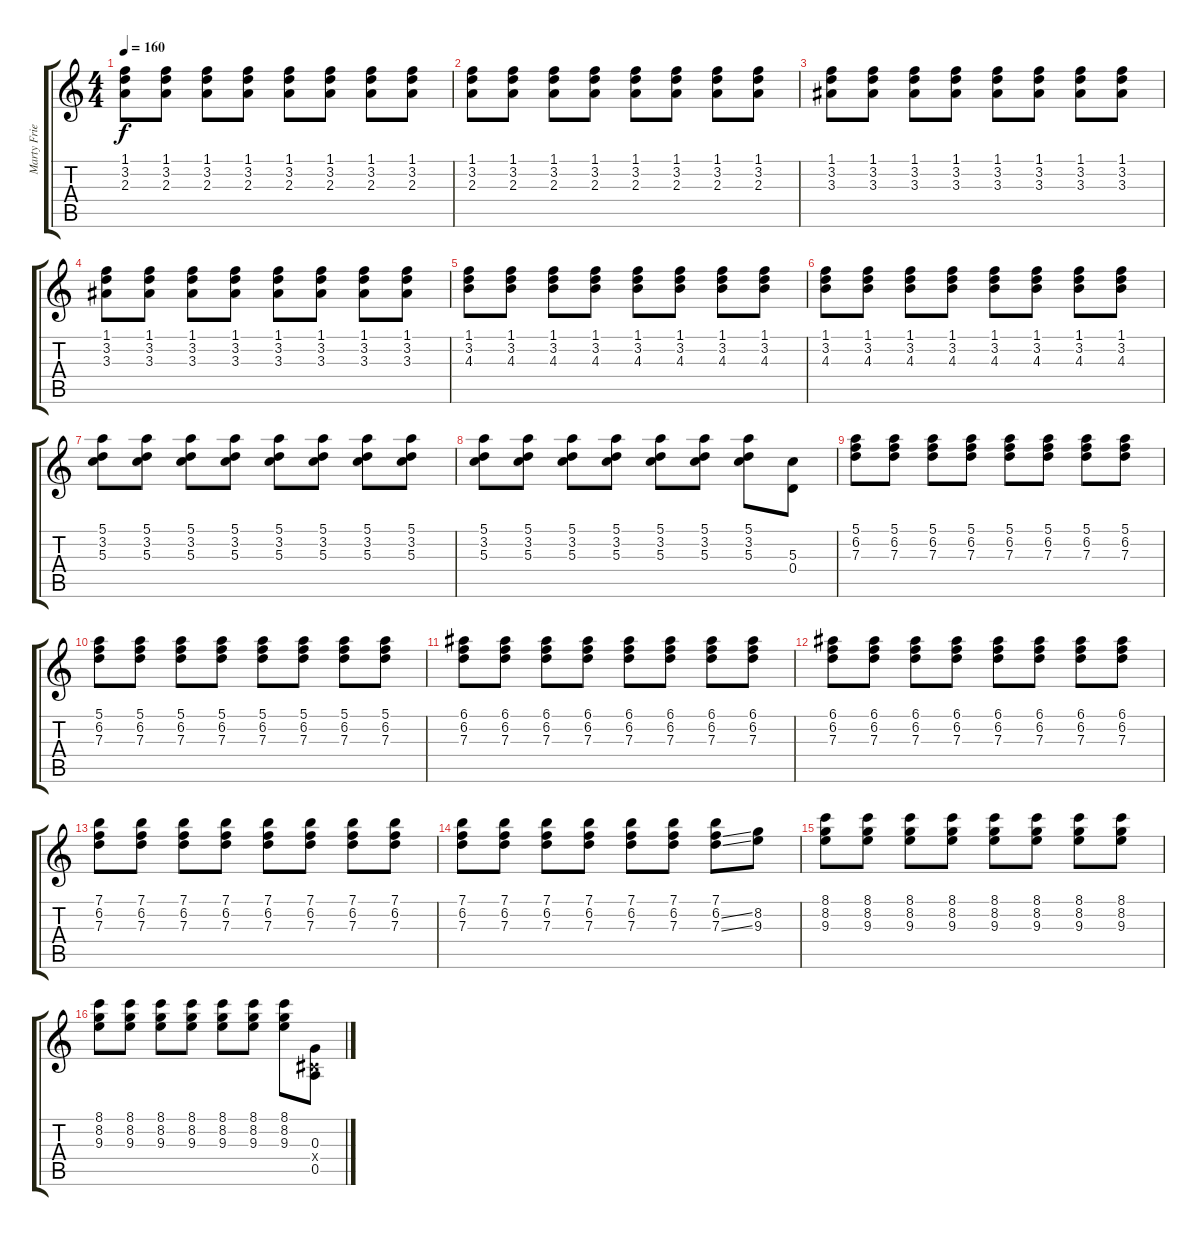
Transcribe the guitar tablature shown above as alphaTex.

\track ("Marty Friedman" "Marty Frie") {instrument distortionguitar}
\staff {score tabs}
\tuning (E4 B3 G3 D3 A2 E2) {hide}
\ts (4 4)
\tempo 160
\clef g2
\ks c
(1.1 3.2 2.3).8{dy f instrument distortionguitar} (1.1 3.2 2.3).8 (1.1 3.2 2.3).8 (1.1 3.2 2.3).8 (1.1 3.2 2.3).8 (1.1 3.2 2.3).8 (1.1 3.2 2.3).8 (1.1 3.2 2.3).8 |
(1.1 3.2 2.3).8 (1.1 3.2 2.3).8 (1.1 3.2 2.3).8 (1.1 3.2 2.3).8 (1.1 3.2 2.3).8 (1.1 3.2 2.3).8 (1.1 3.2 2.3).8 (1.1 3.2 2.3).8 |
(1.1 3.2 3.3).8 (1.1 3.2 3.3).8 (1.1 3.2 3.3).8 (1.1 3.2 3.3).8 (1.1 3.2 3.3).8 (1.1 3.2 3.3).8 (1.1 3.2 3.3).8 (1.1 3.2 3.3).8 |
(1.1 3.2 3.3).8 (1.1 3.2 3.3).8 (1.1 3.2 3.3).8 (1.1 3.2 3.3).8 (1.1 3.2 3.3).8 (1.1 3.2 3.3).8 (1.1 3.2 3.3).8 (1.1 3.2 3.3).8 |
(1.1 3.2 4.3).8 (1.1 3.2 4.3).8 (1.1 3.2 4.3).8 (1.1 3.2 4.3).8 (1.1 3.2 4.3).8 (1.1 3.2 4.3).8 (1.1 3.2 4.3).8 (1.1 3.2 4.3).8 |
(1.1 3.2 4.3).8 (1.1 3.2 4.3).8 (1.1 3.2 4.3).8 (1.1 3.2 4.3).8 (1.1 3.2 4.3).8 (1.1 3.2 4.3).8 (1.1 3.2 4.3).8 (1.1 3.2 4.3).8 |
(5.1 3.2 5.3).8 (5.1 3.2 5.3).8 (5.1 3.2 5.3).8 (5.1 3.2 5.3).8 (5.1 3.2 5.3).8 (5.1 3.2 5.3).8 (5.1 3.2 5.3).8 (5.1 3.2 5.3).8 |
(5.1 3.2 5.3).8 (5.1 3.2 5.3).8 (5.1 3.2 5.3).8 (5.1 3.2 5.3).8 (5.1 3.2 5.3).8 (5.1 3.2 5.3).8 (5.1 3.2 5.3).8 (5.3 0.4).8 |
(5.1 6.2 7.3).8 (5.1 6.2 7.3).8 (5.1 6.2 7.3).8 (5.1 6.2 7.3).8 (5.1 6.2 7.3).8 (5.1 6.2 7.3).8 (5.1 6.2 7.3).8 (5.1 6.2 7.3).8 |
(5.1 6.2 7.3).8 (5.1 6.2 7.3).8 (5.1 6.2 7.3).8 (5.1 6.2 7.3).8 (5.1 6.2 7.3).8 (5.1 6.2 7.3).8 (5.1 6.2 7.3).8 (5.1 6.2 7.3).8 |
(6.1 6.2 7.3).8 (6.1 6.2 7.3).8 (6.1 6.2 7.3).8 (6.1 6.2 7.3).8 (6.1 6.2 7.3).8 (6.1 6.2 7.3).8 (6.1 6.2 7.3).8 (6.1 6.2 7.3).8 |
(6.1 6.2 7.3).8 (6.1 6.2 7.3).8 (6.1 6.2 7.3).8 (6.1 6.2 7.3).8 (6.1 6.2 7.3).8 (6.1 6.2 7.3).8 (6.1 6.2 7.3).8 (6.1 6.2 7.3).8 |
(7.1 6.2 7.3).8 (7.1 6.2 7.3).8 (7.1 6.2 7.3).8 (7.1 6.2 7.3).8 (7.1 6.2 7.3).8 (7.1 6.2 7.3).8 (7.1 6.2 7.3).8 (7.1 6.2 7.3).8 |
(7.1 6.2 7.3).8 (7.1 6.2 7.3).8 (7.1 6.2 7.3).8 (7.1 6.2 7.3).8 (7.1 6.2 7.3).8 (7.1 6.2 7.3).8 (7.1 6.2{ss} 7.3{ss}).8 (8.2 9.3).8 |
(8.1 8.2 9.3).8 (8.1 8.2 9.3).8 (8.1 8.2 9.3).8 (8.1 8.2 9.3).8 (8.1 8.2 9.3).8 (8.1 8.2 9.3).8 (8.1 8.2 9.3).8 (8.1 8.2 9.3).8 |
(8.1 8.2 9.3).8 (8.1 8.2 9.3).8 (8.1 8.2 9.3).8 (8.1 8.2 9.3).8 (8.1 8.2 9.3).8 (8.1 8.2 9.3).8 (8.1 8.2 9.3).8 (0.3 -1.4{x} 0.5).8
